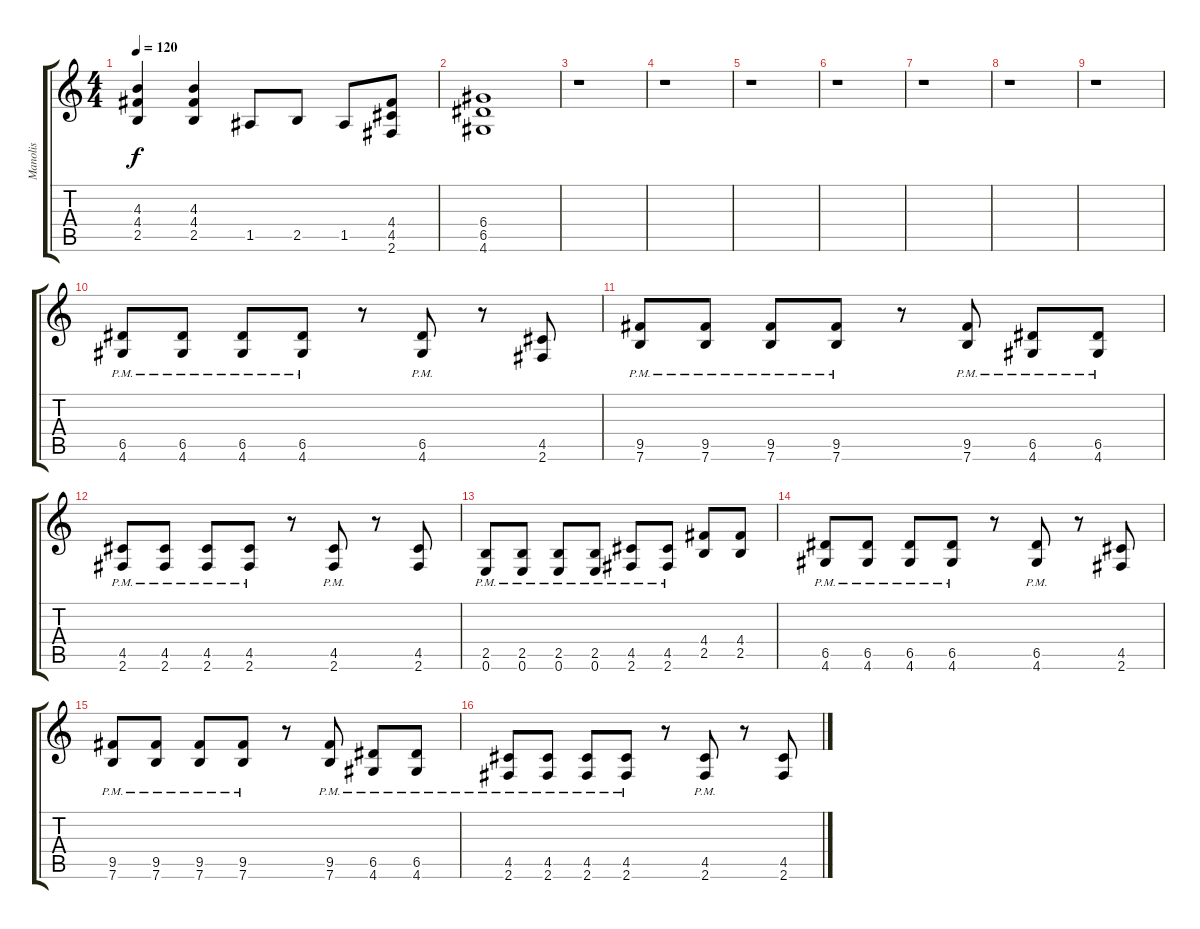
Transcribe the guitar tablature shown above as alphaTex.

\track ("Manolis" "Manolis") {instrument distortionguitar}
\staff {score tabs}
\tuning (E4 B3 G3 D3 A2 E2) {hide}
\ts (4 4)
\tempo 120
\clef g2
\ks c
(4.3 4.4 2.5).4{dy f} (4.3 4.4 2.5).4 1.5.8 2.5.8 1.5.8 (4.4 4.5 2.6).8 |
(6.4 6.5 4.6).1 |
r.1 |
r.1 |
r.1 |
r.1 |
r.1 |
r.1 |
r.1 |
(6.5{pm} 4.6{pm}).8 (6.5{pm} 4.6{pm}).8 (6.5{pm} 4.6{pm}).8 (6.5{pm} 4.6{pm}).8 r.8 (6.5{pm} 4.6{pm}).8 r.8 (4.5 2.6).8 |
(9.5{pm} 7.6{pm}).8 (9.5{pm} 7.6{pm}).8 (9.5{pm} 7.6{pm}).8 (9.5{pm} 7.6{pm}).8 r.8 (9.5{pm} 7.6{pm}).8 (6.5{pm} 4.6{pm}).8 (6.5{pm} 4.6{pm}).8 |
(4.5{pm} 2.6{pm}).8 (4.5{pm} 2.6{pm}).8 (4.5{pm} 2.6{pm}).8 (4.5{pm} 2.6{pm}).8 r.8 (4.5{pm} 2.6{pm}).8 r.8 (4.5 2.6).8 |
(2.5{pm} 0.6{pm}).8 (2.5{pm} 0.6{pm}).8 (2.5{pm} 0.6{pm}).8 (2.5{pm} 0.6{pm}).8 (4.5{pm} 2.6{pm}).8 (4.5{pm} 2.6{pm}).8 (4.4 2.5).8 (4.4 2.5).8 |
(6.5{pm} 4.6{pm}).8 (6.5{pm} 4.6{pm}).8 (6.5{pm} 4.6{pm}).8 (6.5{pm} 4.6{pm}).8 r.8 (6.5{pm} 4.6{pm}).8 r.8 (4.5 2.6).8 |
(9.5{pm} 7.6{pm}).8 (9.5{pm} 7.6{pm}).8 (9.5{pm} 7.6{pm}).8 (9.5{pm} 7.6{pm}).8 r.8 (9.5{pm} 7.6{pm}).8 (6.5{pm} 4.6{pm}).8 (6.5{pm} 4.6{pm}).8 |
(4.5{pm} 2.6{pm}).8 (4.5{pm} 2.6{pm}).8 (4.5{pm} 2.6{pm}).8 (4.5{pm} 2.6{pm}).8 r.8 (4.5{pm} 2.6{pm}).8 r.8 (4.5 2.6).8
